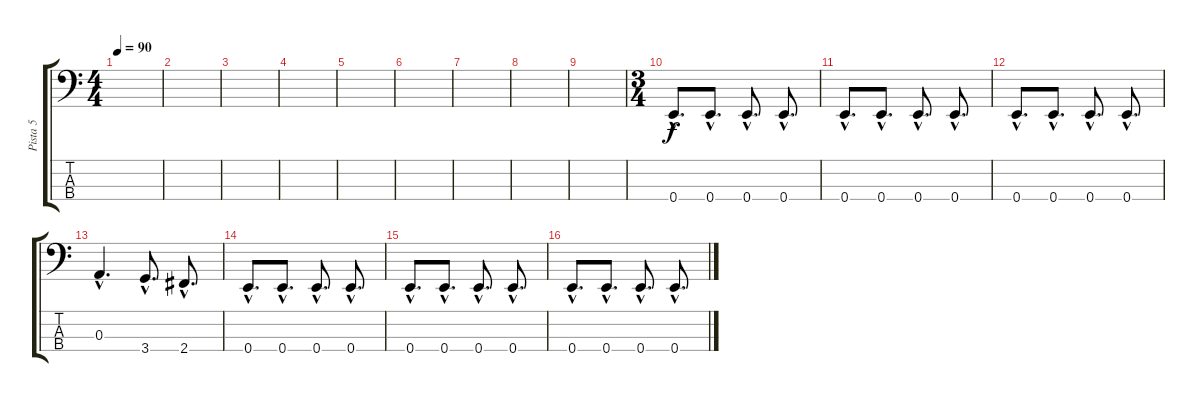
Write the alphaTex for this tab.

\track ("Pista 5" "Pista 5") {instrument electricbasspick}
\staff {score tabs}
\tuning (G2 D2 A1 E1) {hide}
\ts (4 4)
\tempo 90
\clef f4
\ks c
|
|
|
|
|
|
|
|
|
\ts (3 4)
0.4{hac}.8{d} 0.4{hac}.8{d} 0.4{hac}.8{d} 0.4{hac}.8{d} |
0.4{hac}.8{d} 0.4{hac}.8{d} 0.4{hac}.8{d} 0.4{hac}.8{d} |
0.4{hac}.8{d} 0.4{hac}.8{d} 0.4{hac}.8{d} 0.4{hac}.8{d} |
0.3{hac}.4{d} 3.4{hac}.8{d} 2.4{hac}.8{d} |
0.4{hac}.8{d} 0.4{hac}.8{d} 0.4{hac}.8{d} 0.4{hac}.8{d} |
0.4{hac}.8{d} 0.4{hac}.8{d} 0.4{hac}.8{d} 0.4{hac}.8{d} |
0.4{hac}.8{d} 0.4{hac}.8{d} 0.4{hac}.8{d} 0.4{hac}.8{d}
